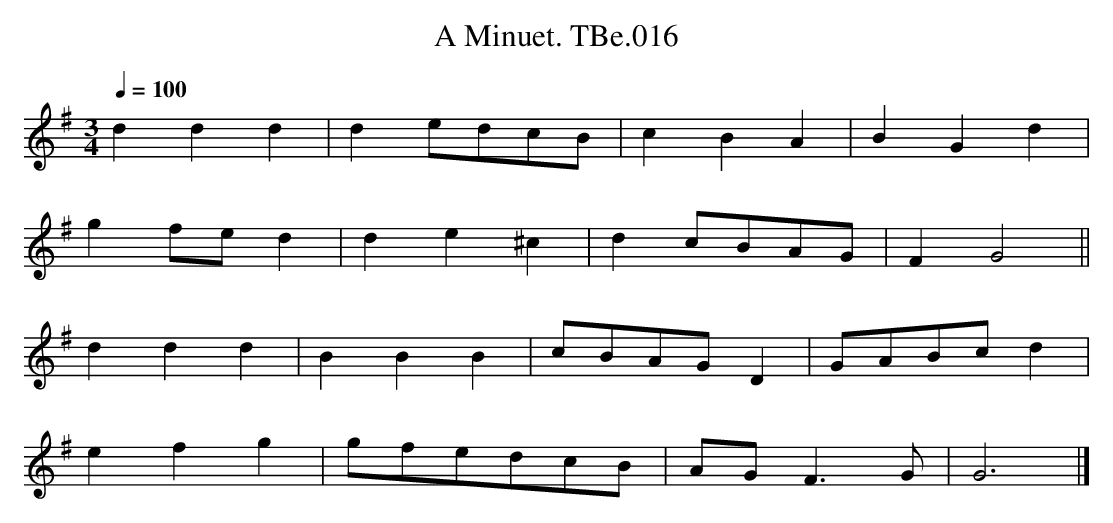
X:1
T:Minuet. TBe.016, A
M:3/4
L:1/8
Q:1/4=100
K:G major
d2d2d2 | d2 edcB | c2B2A2 | B2G2d2 |
g2 fe d2 |d2e2^c2 | d2 cBAG | F2 G4 ||
d2d2d2 | B2B2B2 | cBAG D2 |GABc d2 |
e2f2g2 | gfedcB | AG F3 G | G6 |]
